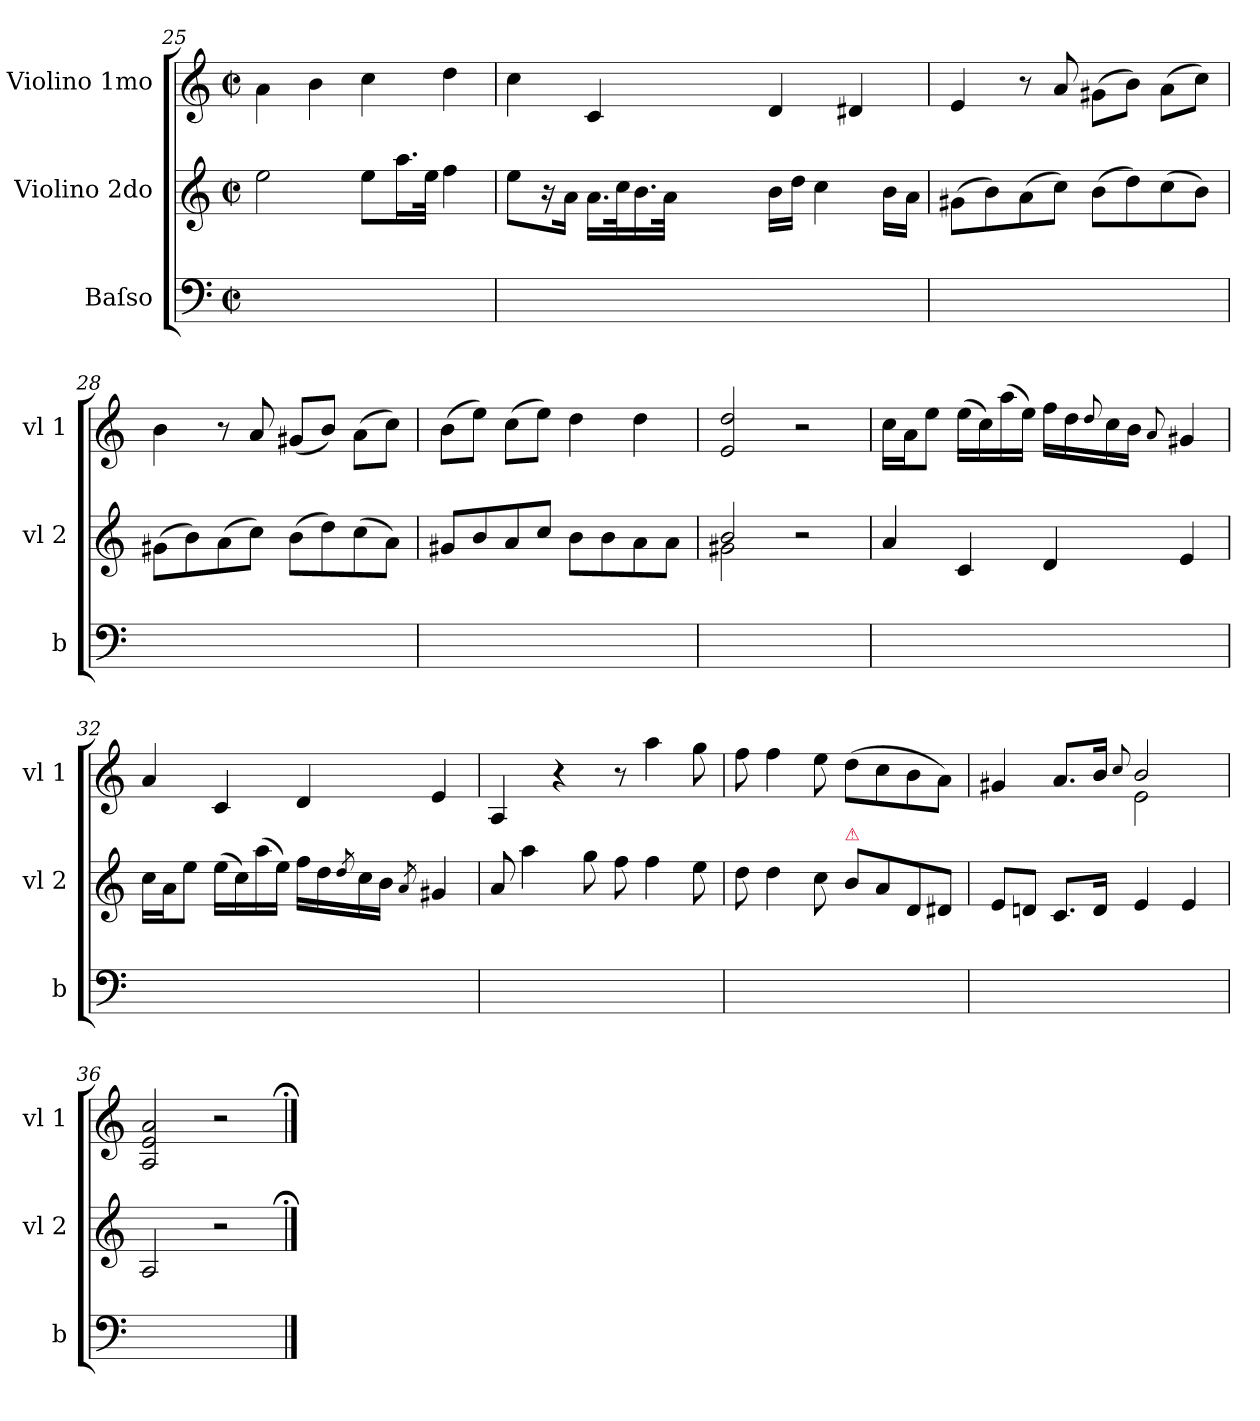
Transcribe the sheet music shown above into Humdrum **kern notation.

**kern	**kern	**kern
*part3	*part2	*part1
*staff3	*staff2	*staff1
*I"Baſso	*I"Violino 2do	*I"Violino 1mo
*I'b	*I'vl 2	*I'vl 1
*clefF4	*clefG2	*clefG2
*k[]	*k[]	*k[]
*a:	*a:	*a:
*M2/2	*M2/2	*M2/2
*met(c|)	*met(c|)	*met(c|)
=25	=25	=25
1ryy	2ee\	4a\
.	.	4b\
.	8ee\L	4cc\
.	16.aa\L	.
.	32ee\JJk	.
.	4ff\	4dd\
=26	=26	=26
1ryy	8ee\L	4cc\
.	16r	.
.	16a\Jk	.
.	16.a\LL	4c/
.	32cc\K	.
.	16.b\	.
.	32a\JJk	.
.	2ryy	2ryy
=-	=-	=-
2ryy	16b\LL	4d/
.	16dd\JJ	.
.	4cc\	.
.	.	4d#X/
.	16b\LL	.
.	16a\JJ	.
=27	=27	=27
1ryy	(8g#X\L	4e/
.	8b\)	.
.	(8a\	8r
.	8cc\J)	8a/
.	(8b\L	(8g#X\L
.	8dd\)	8b\J)
.	(8cc\	(8a\L
.	8b\J)	8cc\J)
=28	=28	=28
1ryy	(8g#X\L	4b\
.	8b\)	.
.	(8a\	8r
.	8cc\J)	8a/
.	(8b\L	(8g#X/L
.	8dd\)	8b/J)
.	(8cc\	(8a\L
.	8a\J)	8cc\J)
=29	=29	=29
1ryy	8g#X/L	(8b\L
.	8b/	8ee\J)
.	8a/	(8cc\L
.	8cc/J	8ee\J)
.	8b\L	4dd\
.	8b\	.
.	8a\	4dd\
.	8a\J	.
=30	=30	=30
*	*^	*
1ryy	2b/	2g#X\	2e/ 2dd/
.	2r	2ryy	2r
*	*v	*v	*
=31	=31	=31
1ryy	4a/	16cc\LL
.	.	16a\J
.	.	8ee\J
.	4c/	(>16ee\LL
.	.	16cc\)
.	.	(>16aa\
.	.	16ee\JJ)
.	4d/	16ff\LL
.	.	16dd\
.	.	8qqdd/
.	.	16cc\
.	.	16b\JJ
.	.	8qqa/
.	4e/	4g#X/
=32	=32	=32
1ryy	16cc\LL	4a/
.	16a\J	.
.	8ee\J	.
.	(16ee\LL	4c/
.	16cc\)	.
.	(16aa\	.
.	16ee\JJ)	.
.	16ff\LL	4d/
.	16dd\	.
.	8qdd/	.
.	16cc\	.
.	16b\JJ	.
.	8qa/	.
.	4g#X/	4e/
=33	=33	=33
1ryy	8a/	4A/
.	4aa\	.
.	.	4r
.	8gg\	.
.	8ff\	8r
.	4ff\	4aa\
.	8ee\	8gg\
=34	=34	=34
1ryy	8dd\	8ff\
.	4dd\	4ff\
.	8cc\	8ee\
!	!LO:TX:a:color=crimson:t=⚠	!
.	8b\L	(8dd\L
.	8a\	8cc\
.	8d/	8b\
.	8d#X/J	8a\J)
=35	=35	=35
*	*	*^
1ryy	8e/L	4g#X/	2ryy
.	8dn/J	.	.
.	8.c/L	8.a/L	.
.	16d/Jk	16b/Jk	.
.	.	8qqcc/	.
.	4e/	2b/	2e\
.	4e/	.	.
*	*	*v	*v
=36	=36	=36
1ryy	2A/	2A/ 2e/ 2a/
.	2r	2r
==	==;	==;
*-	*-	*-
